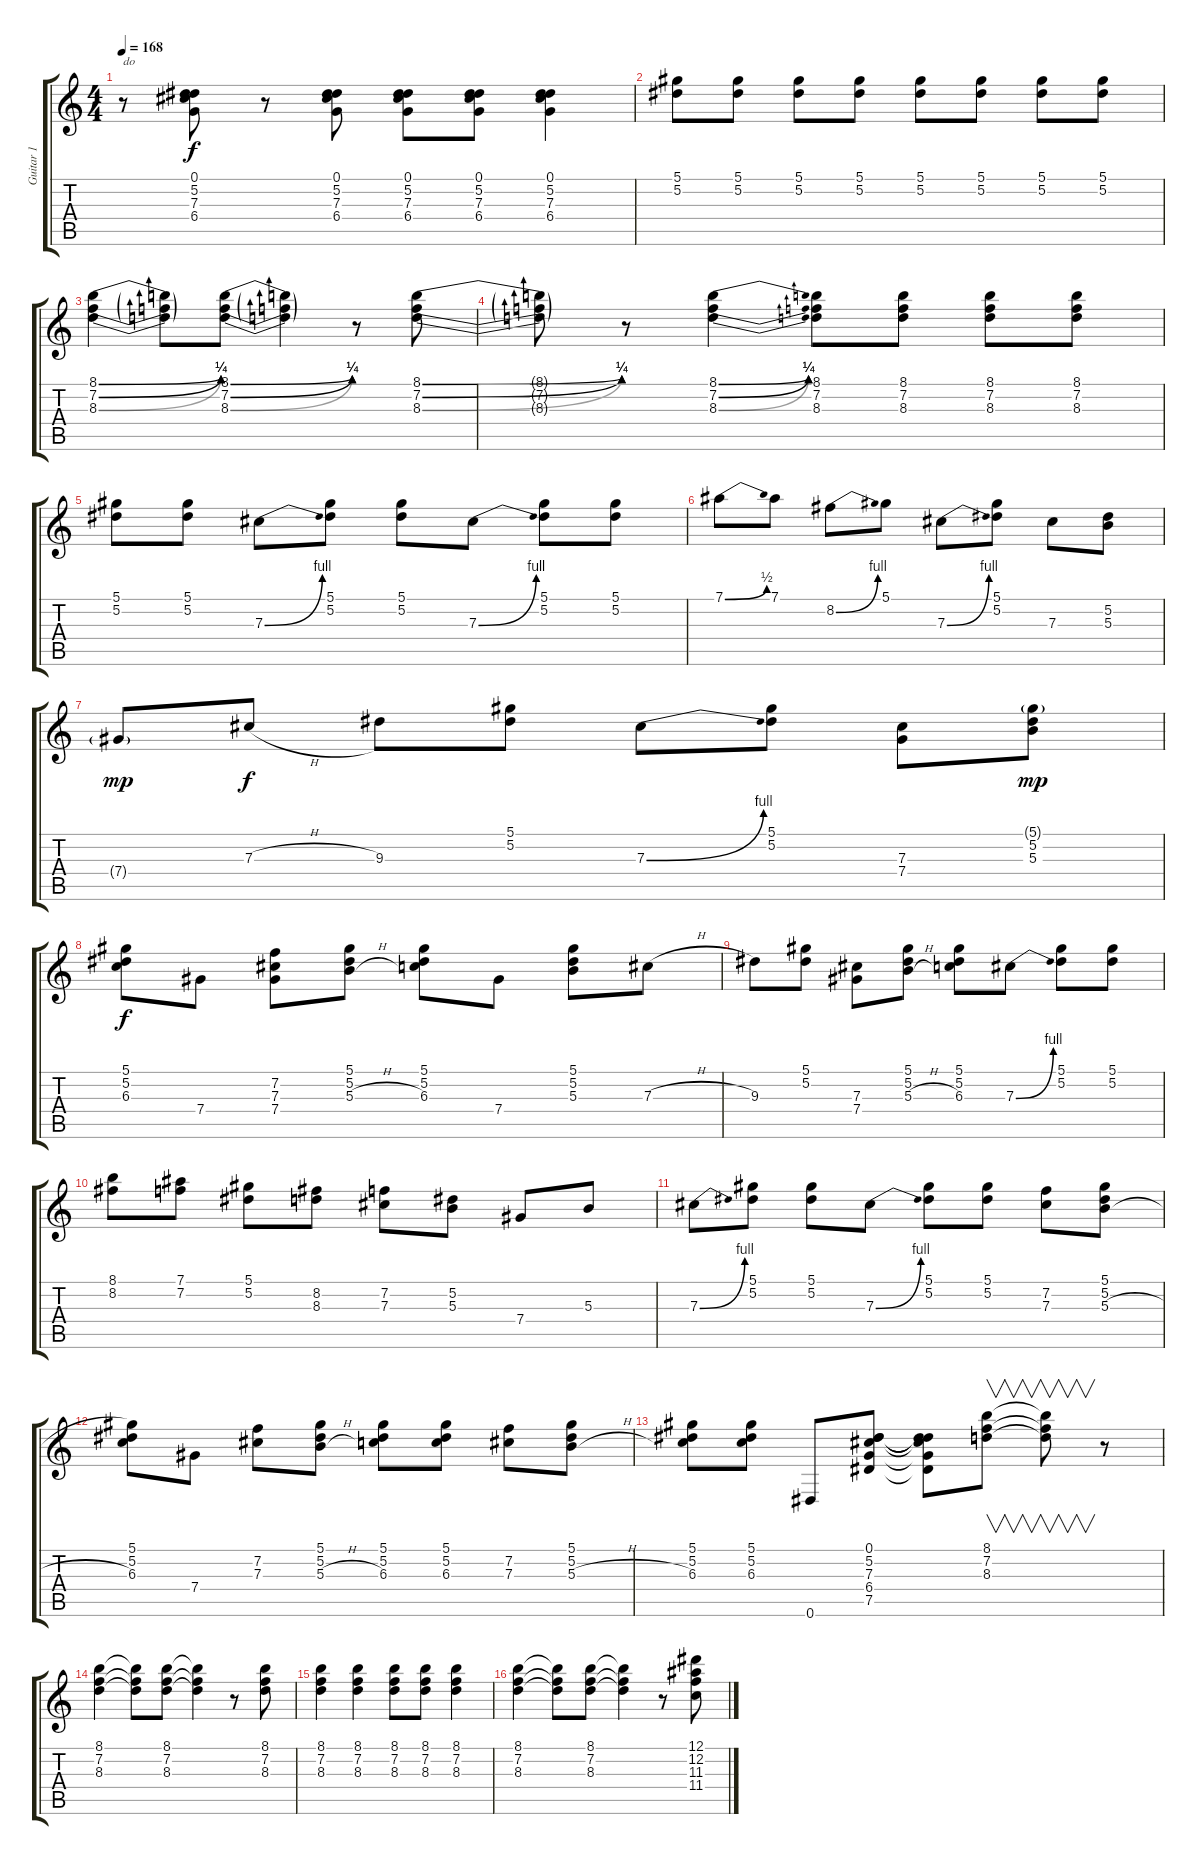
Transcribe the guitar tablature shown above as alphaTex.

\track ("Guitar 1" "Guitar 1") {instrument overdrivenguitar}
\staff {score tabs}
\tuning (Eb4 Bb3 Gb3 Db3 Ab2 Eb2) {hide}
\ts (4 4)
\tempo 168
\clef g2
\ks c
r.8{txt "do" dy f} (0.1 5.2 7.3 6.4).8 r.8 (0.1 5.2 7.3 6.4).8 (0.1 5.2 7.3 6.4).8 (0.1 5.2 7.3 6.4).8 (0.1 5.2 7.3 6.4).4 |
(5.1 5.2).8 (5.1 5.2).8 (5.1 5.2).8 (5.1 5.2).8 (5.1 5.2).8 (5.1 5.2).8 (5.1 5.2).8 (5.1 5.2).8 |
(8.1{be (bend 0 0 60 1)} 7.2{be (bend 0 0 60 1)} 8.3{be (bend 0 0 60 1)}).4 (8.1{t} 7.2{t} 8.3{t}).8 (8.1{be (bend 0 0 60 1)} 7.2{be (bend 0 0 60 1)} 8.3{be (bend 0 0 60 1)}).8 (8.1{t} 7.2{t} 8.3{t}).4 r.8 (8.1{be (bend 0 0 60 1)} 7.2{be (bend 0 0 60 1)} 8.3{be (bend 0 0 60 1)}).8 |
(8.1{t} 7.2{t} 8.3{t}).8 r.8 (8.1{be (bend 0 0 60 1)} 7.2{be (bend 0 0 60 1)} 8.3{be (bend 0 0 60 1)}).4 (8.1 7.2 8.3).8 (8.1 7.2 8.3).8 (8.1 7.2 8.3).8 (8.1 7.2 8.3).8 |
(5.1 5.2).8 (5.1 5.2).8 7.3{be (bend 0 0 60 4)}.8 (5.1 5.2).8 (5.1 5.2).8 7.3{be (bend 0 0 60 4)}.8 (5.1 5.2).8 (5.1 5.2).8 |
7.1{be (bend 0 0 60 2)}.8 7.1.8 8.2{be (bend 0 0 60 4)}.8 5.1.8 7.3{be (bend 0 0 60 4)}.8 (5.1 5.2).8 7.3.8 (5.2 5.3).8 |
7.4{g}.8{dy mp} 7.3{h}.8{dy f} 9.3.8 (5.1 5.2).8 7.3{be (bend 0 0 60 4)}.8 (5.1 5.2).8 (7.3 7.4).8 (5.1{g} 5.2 5.3).8{dy mp} |
(5.1 5.2 6.3).8{dy f} 7.4.8 (7.2 7.3 7.4).8 (5.1 5.2 5.3{h}).8 (5.1 5.2 6.3).8 7.4.8 (5.1 5.2 5.3).8 7.3{h}.8 |
9.3.8 (5.1 5.2).8 (7.3 7.4).8 (5.1 5.2 5.3{h}).8 (5.1 5.2 6.3).8 7.3{be (bend 0 0 60 4)}.8 (5.1 5.2).8 (5.1 5.2).8 |
(8.1 8.2).8 (7.1 7.2).8 (5.1 5.2).8 (8.2 8.3).8 (7.2 7.3).8 (5.2 5.3).8 7.4.8 5.3.8 |
7.3{be (bend 0 0 60 4)}.8 (5.1 5.2).8 (5.1 5.2).8 7.3{be (bend 0 0 60 4)}.8 (5.1 5.2).8 (5.1 5.2).8 (7.2 7.3).8 (5.1 5.2 5.3{h}).8 |
(5.1 5.2 6.3).8 7.4.8 (7.2 7.3).8 (5.1 5.2 5.3{h}).8 (5.1 5.2 6.3).8 (5.1 5.2 6.3).8 (7.2 7.3).8 (5.1 5.2 5.3{h}).8 |
(5.1 5.2 6.3).8 (5.1 5.2 6.3).8 0.6.8 (0.1 5.2 7.3 6.4 7.5).8 (0.1{t} 5.2{t} 7.3{t} 6.4{t} 7.5{t}).8 (8.1 7.2 8.3).8{v} (8.1{t} 7.2{t} 8.3{t}).8{v} r.8 |
(8.1 7.2 8.3).4 (8.1{t} 7.2{t} 8.3{t}).8 (8.1 7.2 8.3).8 (8.1{t} 7.2{t} 8.3{t}).4 r.8 (8.1 7.2 8.3).8 |
(8.1 7.2 8.3).4 (8.1 7.2 8.3).4 (8.1 7.2 8.3).8 (8.1 7.2 8.3).8 (8.1 7.2 8.3).4 |
(8.1 7.2 8.3).4 (8.1{t} 7.2{t} 8.3{t}).8 (8.1 7.2 8.3).8 (8.1{t} 7.2{t} 8.3{t}).4 r.8 (12.1 12.2 11.3 11.4).8
